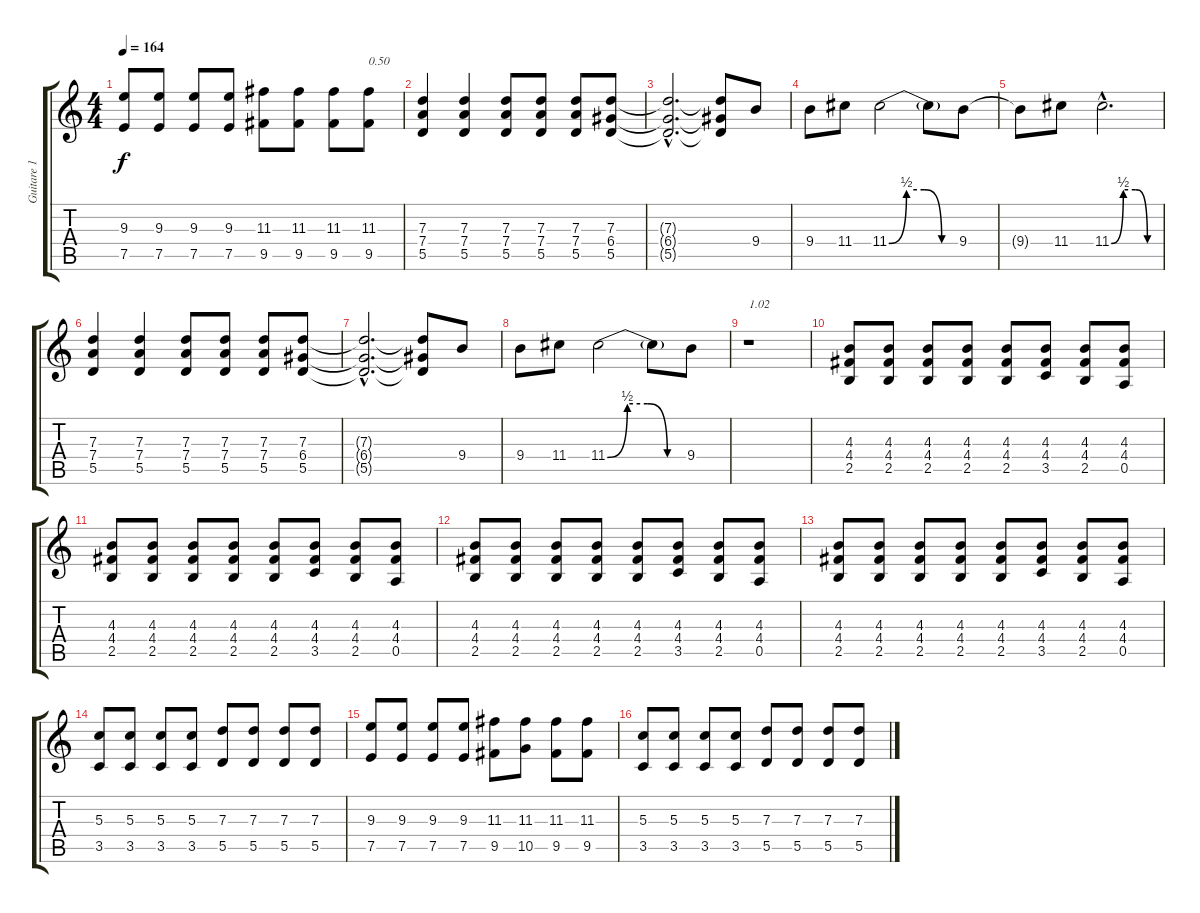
\track ("Guitare 1" "Guitare 1") {instrument distortionguitar}
\staff {score tabs}
\tuning (E4 B3 G3 D3 A2 E2) {hide}
\ts (4 4)
\tempo 164
\clef g2
\ks c
(9.3 7.5).8{dy f} (9.3 7.5).8 (9.3 7.5).8 (9.3 7.5).8 (11.3 9.5).8 (11.3 9.5).8 (11.3 9.5).8 (11.3 9.5).8{txt "0.50"} |
(7.3 7.4 5.5).4 (7.3 7.4 5.5).4 (7.3 7.4 5.5).8 (7.3 7.4 5.5).8 (7.3 7.4 5.5).8 (7.3 6.4 5.5).8 |
(7.3{hac t} 6.4{hac t} 5.5{hac t}).2{d} (7.3{t} 6.4{t} 5.5{t}).8 9.4.8 |
9.4.8 11.4.8 11.4{be (custom 0 0 15 2 30 2 45 0 60 0)}.2 11.4{t}.8 9.4.8 |
9.4{t}.8 11.4.8 11.4{be (custom 0 0 15 2 30 2 45 0 60 0) hac}.2{d} |
(7.3 7.4 5.5).4 (7.3 7.4 5.5).4 (7.3 7.4 5.5).8 (7.3 7.4 5.5).8 (7.3 7.4 5.5).8 (7.3 6.4 5.5).8 |
(7.3{hac t} 6.4{hac t} 5.5{hac t}).2{d} (7.3{t} 6.4{t} 5.5{t}).8 9.4.8 |
9.4.8 11.4.8 11.4{be (custom 0 0 15 2 30 2 45 0 60 0)}.2 11.4{t}.8 9.4.8 |
r.1{txt "1.02"} |
(4.3 4.4 2.5).8 (4.3 4.4 2.5).8 (4.3 4.4 2.5).8 (4.3 4.4 2.5).8 (4.3 4.4 2.5).8 (4.3 4.4 3.5).8 (4.3 4.4 2.5).8 (4.3 4.4 0.5).8 |
(4.3 4.4 2.5).8 (4.3 4.4 2.5).8 (4.3 4.4 2.5).8 (4.3 4.4 2.5).8 (4.3 4.4 2.5).8 (4.3 4.4 3.5).8 (4.3 4.4 2.5).8 (4.3 4.4 0.5).8 |
(4.3 4.4 2.5).8 (4.3 4.4 2.5).8 (4.3 4.4 2.5).8 (4.3 4.4 2.5).8 (4.3 4.4 2.5).8 (4.3 4.4 3.5).8 (4.3 4.4 2.5).8 (4.3 4.4 0.5).8 |
(4.3 4.4 2.5).8 (4.3 4.4 2.5).8 (4.3 4.4 2.5).8 (4.3 4.4 2.5).8 (4.3 4.4 2.5).8 (4.3 4.4 3.5).8 (4.3 4.4 2.5).8 (4.3 4.4 0.5).8 |
(5.3 3.5).8 (5.3 3.5).8 (5.3 3.5).8 (5.3 3.5).8 (7.3 5.5).8 (7.3 5.5).8 (7.3 5.5).8 (7.3 5.5).8 |
(9.3 7.5).8 (9.3 7.5).8 (9.3 7.5).8 (9.3 7.5).8 (11.3 9.5).8 (11.3 10.5).8 (11.3 9.5).8 (11.3 9.5).8 |
(5.3 3.5).8 (5.3 3.5).8 (5.3 3.5).8 (5.3 3.5).8 (7.3 5.5).8 (7.3 5.5).8 (7.3 5.5).8 (7.3 5.5).8
